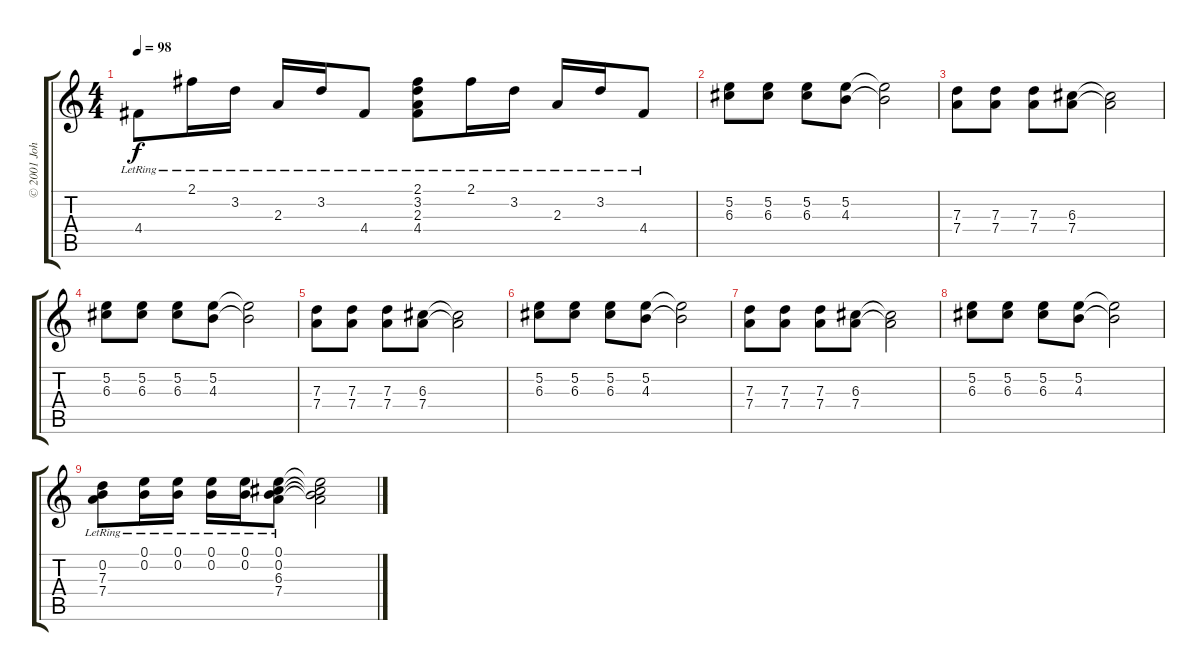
\track ("© 2001 John Taylor" "© 2001 Joh") {instrument electricguitarclean}
\staff {score tabs}
\tuning (E4 B3 G3 D3 A2 E2) {hide}
\ts (4 4)
\tempo 98
\clef g2
\ks c
4.4{lr}.8{dy f} 2.1{lr}.16 3.2{lr}.16 2.3{lr}.16 3.2{lr}.16 4.4{lr}.8 (2.1{lr} 3.2{lr} 2.3{lr} 4.4{lr}).8 2.1{lr}.16 3.2{lr}.16 2.3{lr}.16 3.2{lr}.16 4.4{lr}.8 |
(5.2 6.3).8 (5.2 6.3).8 (5.2 6.3).8 (5.2 4.3).8 (5.2{t} 4.3{t}).2 |
(7.3 7.4).8 (7.3 7.4).8 (7.3 7.4).8 (6.3 7.4).8 (6.3{t} 7.4{t}).2 |
(5.2 6.3).8 (5.2 6.3).8 (5.2 6.3).8 (5.2 4.3).8 (5.2{t} 4.3{t}).2 |
(7.3 7.4).8 (7.3 7.4).8 (7.3 7.4).8 (6.3 7.4).8 (6.3{t} 7.4{t}).2 |
(5.2 6.3).8 (5.2 6.3).8 (5.2 6.3).8 (5.2 4.3).8 (5.2{t} 4.3{t}).2 |
(7.3 7.4).8 (7.3 7.4).8 (7.3 7.4).8 (6.3 7.4).8 (6.3{t} 7.4{t}).2 |
(5.2 6.3).8 (5.2 6.3).8 (5.2 6.3).8 (5.2 4.3).8 (5.2{t} 4.3{t}).2 |
(0.2{lr} 7.3{lr} 7.4{lr}).8 (0.1{lr} 0.2{lr}).16 (0.1{lr} 0.2{lr}).16 (0.1{lr} 0.2{lr}).16 (0.1{lr} 0.2{lr}).16 (0.1{lr} 0.2{lr} 6.3{lr} 7.4{lr}).8 (0.1{t} 0.2{t} 6.3{t} 7.4{t}).2
